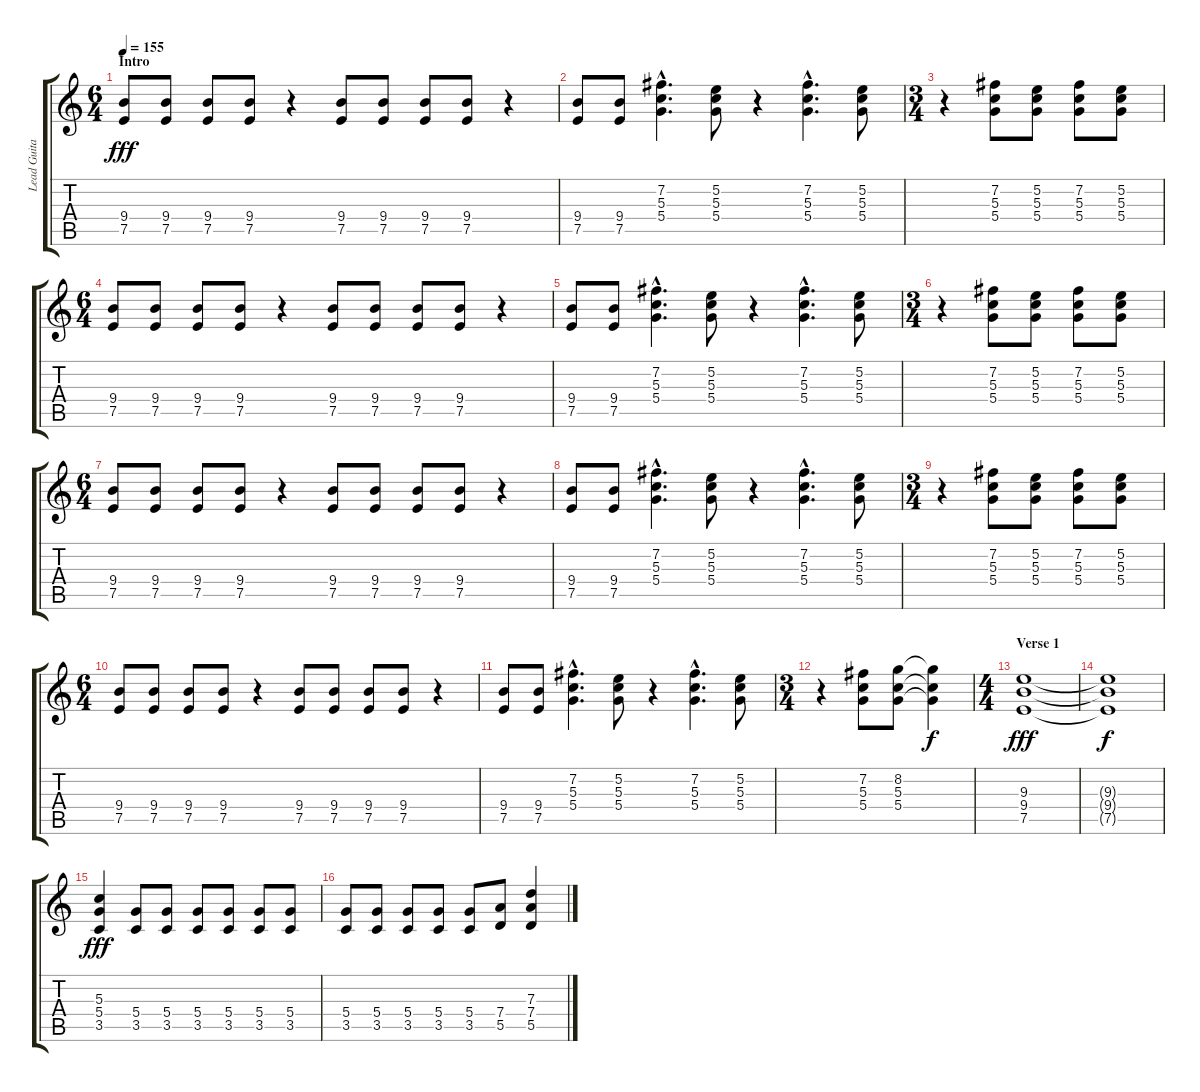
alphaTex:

\track ("Lead Guitar" "Lead Guita") {instrument distortionguitar}
\staff {score tabs}
\tuning (E4 B3 G3 D3 A2 E2) {hide}
\ts (6 4)
\section ("" "Intro")
\tempo 155
\clef g2
\ks c
(9.4 7.5).8{dy fff instrument distortionguitar} (9.4 7.5).8 (9.4 7.5).8 (9.4 7.5).8 r.4 (9.4 7.5).8 (9.4 7.5).8 (9.4 7.5).8 (9.4 7.5).8 r.4 |
(9.4 7.5).8 (9.4 7.5).8 (7.2{hac} 5.3{hac} 5.4{hac}).4{d} (5.2 5.3 5.4).8 r.4 (7.2{hac} 5.3{hac} 5.4{hac}).4{d} (5.2 5.3 5.4).8 |
\ts (3 4)
r.4 (7.2 5.3 5.4).8 (5.2 5.3 5.4).8 (7.2 5.3 5.4).8 (5.2 5.3 5.4).8 |
\ts (6 4)
(9.4 7.5).8 (9.4 7.5).8 (9.4 7.5).8 (9.4 7.5).8 r.4 (9.4 7.5).8 (9.4 7.5).8 (9.4 7.5).8 (9.4 7.5).8 r.4 |
(9.4 7.5).8 (9.4 7.5).8 (7.2{hac} 5.3{hac} 5.4{hac}).4{d} (5.2 5.3 5.4).8 r.4 (7.2{hac} 5.3{hac} 5.4{hac}).4{d} (5.2 5.3 5.4).8 |
\ts (3 4)
r.4 (7.2 5.3 5.4).8 (5.2 5.3 5.4).8 (7.2 5.3 5.4).8 (5.2 5.3 5.4).8 |
\ts (6 4)
(9.4 7.5).8 (9.4 7.5).8 (9.4 7.5).8 (9.4 7.5).8 r.4 (9.4 7.5).8 (9.4 7.5).8 (9.4 7.5).8 (9.4 7.5).8 r.4 |
(9.4 7.5).8 (9.4 7.5).8 (7.2{hac} 5.3{hac} 5.4{hac}).4{d} (5.2 5.3 5.4).8 r.4 (7.2{hac} 5.3{hac} 5.4{hac}).4{d} (5.2 5.3 5.4).8 |
\ts (3 4)
r.4 (7.2 5.3 5.4).8 (5.2 5.3 5.4).8 (7.2 5.3 5.4).8 (5.2 5.3 5.4).8 |
\ts (6 4)
(9.4 7.5).8 (9.4 7.5).8 (9.4 7.5).8 (9.4 7.5).8 r.4 (9.4 7.5).8 (9.4 7.5).8 (9.4 7.5).8 (9.4 7.5).8 r.4 |
(9.4 7.5).8 (9.4 7.5).8 (7.2{hac} 5.3{hac} 5.4{hac}).4{d} (5.2 5.3 5.4).8 r.4 (7.2{hac} 5.3{hac} 5.4{hac}).4{d} (5.2 5.3 5.4).8 |
\ts (3 4)
r.4 (7.2 5.3 5.4).8 (8.2 5.3 5.4).8 (8.2{t} 5.3{t} 5.4{t}).4{dy f} |
\ts (4 4)
\section ("" "Verse 1")
(9.3 9.4 7.5).1{dy fff} |
(9.3{t} 9.4{t} 7.5{t}).1{dy f} |
(5.3 5.4 3.5).4{dy fff} (5.4 3.5).8 (5.4 3.5).8 (5.4 3.5).8 (5.4 3.5).8 (5.4 3.5).8 (5.4 3.5).8 |
(5.4 3.5).8 (5.4 3.5).8 (5.4 3.5).8 (5.4 3.5).8 (5.4 3.5).8 (7.4 5.5).8 (7.3 7.4 5.5).4
